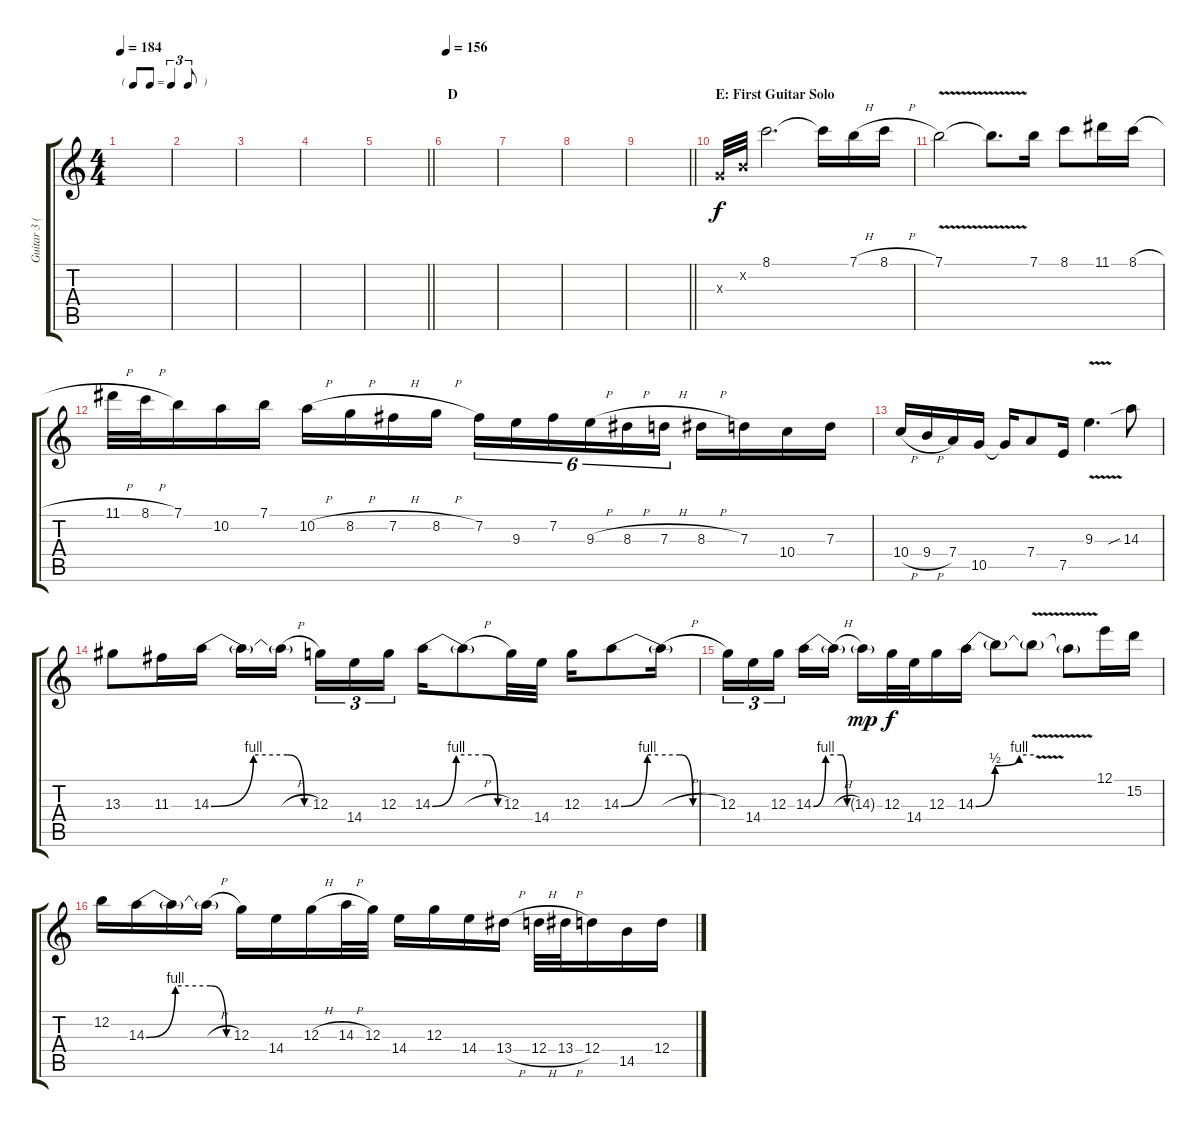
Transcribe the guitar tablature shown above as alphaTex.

\track ("Guitar 3 (Solo Guitar 1)" "Guitar 3 (") {instrument distortionguitar}
\staff {score tabs}
\tuning (E4 B3 G3 D3 A2 D2) {hide}
\ts (4 4)
\tf triplet8th
\tempo 184
\clef g2
\ks c
|
|
|
|
\barLineRight lightlight
|
\section ("" "D")
\tempo 156
|
|
|
\barLineRight lightlight
|
\section ("" "E: First Guitar Solo")
0.3{x}.32 0.2{x}.32 8.1.2{d} 8.1{t}.16 7.1{h}.16 8.1{h}.16 |
7.1{v}.2 7.1{t}.8{d} 7.1.16 8.1.8 11.1.16 8.1{h}.16 |
11.1{h}.32 8.1{h}.32 7.1.16 10.2.16 7.1.16 10.2{h}.16 8.2{h}.16 7.2{h}.16 8.2{h}.16 7.2.16{tu (6 4)} 9.3.16{tu (6 4)} 7.2.16{tu (6 4)} 9.3{h}.16{tu (6 4)} 8.3{h}.16{tu (6 4)} 7.3{h}.16{tu (6 4)} 8.3{h}.16 7.3.16 10.4.16 7.3.16 |
10.4{h}.16 9.4{h}.16 7.4.16 10.5.16 10.5{t}.16 7.4.8 7.5.16 9.3{v}.4{d} 14.3{sib}.8 |
13.3.8 11.3.16 14.3{be (custom 0 0 25 4 45 4 55 0 60 0)}.16 14.3{t}.16 14.3{h t}.16{beam splitsecondary} 12.3.16{tu (3 2)} 14.4.16{tu (3 2)} 12.3.16{tu (3 2)} 14.3{be (custom 0 0 20 4 45 4 55 0 60 0)}.16 14.3{h t}.8 12.3.32 14.4.32 12.3.16 14.3{be (custom 0 0 20 4 45 4 55 0 60 0)}.8 14.3{h t}.16 |
12.3.16{tu (3 2)} 14.4.16{tu (3 2)} 12.3.16{tu (3 2) beam splitsecondary} 14.3{be (custom 0 0 20 4 45 4 55 0 60 0)}.16 14.3{h t}.16 14.3{g}.16{dy mp} 12.3.32{dy f} 14.4.32 12.3.16 14.3{be (custom 0 0 20 2 45 4 60 4)}.16 14.3{t}.8 14.3{v t}.8 14.3{t}.8 12.1.16 15.2.16 |
12.2.16 14.3{be (custom 0 0 20 4 44 4 55 0 60 0)}.16 14.3{t}.16 14.3{h t}.16 12.3.16 14.4.16 12.3{h}.16 14.3{h}.32 12.3.32 14.4.16 12.3.16 14.4.16 13.4{h}.16 12.4{h}.32 13.4{h}.32 12.4.16 14.5.16 12.4.16
